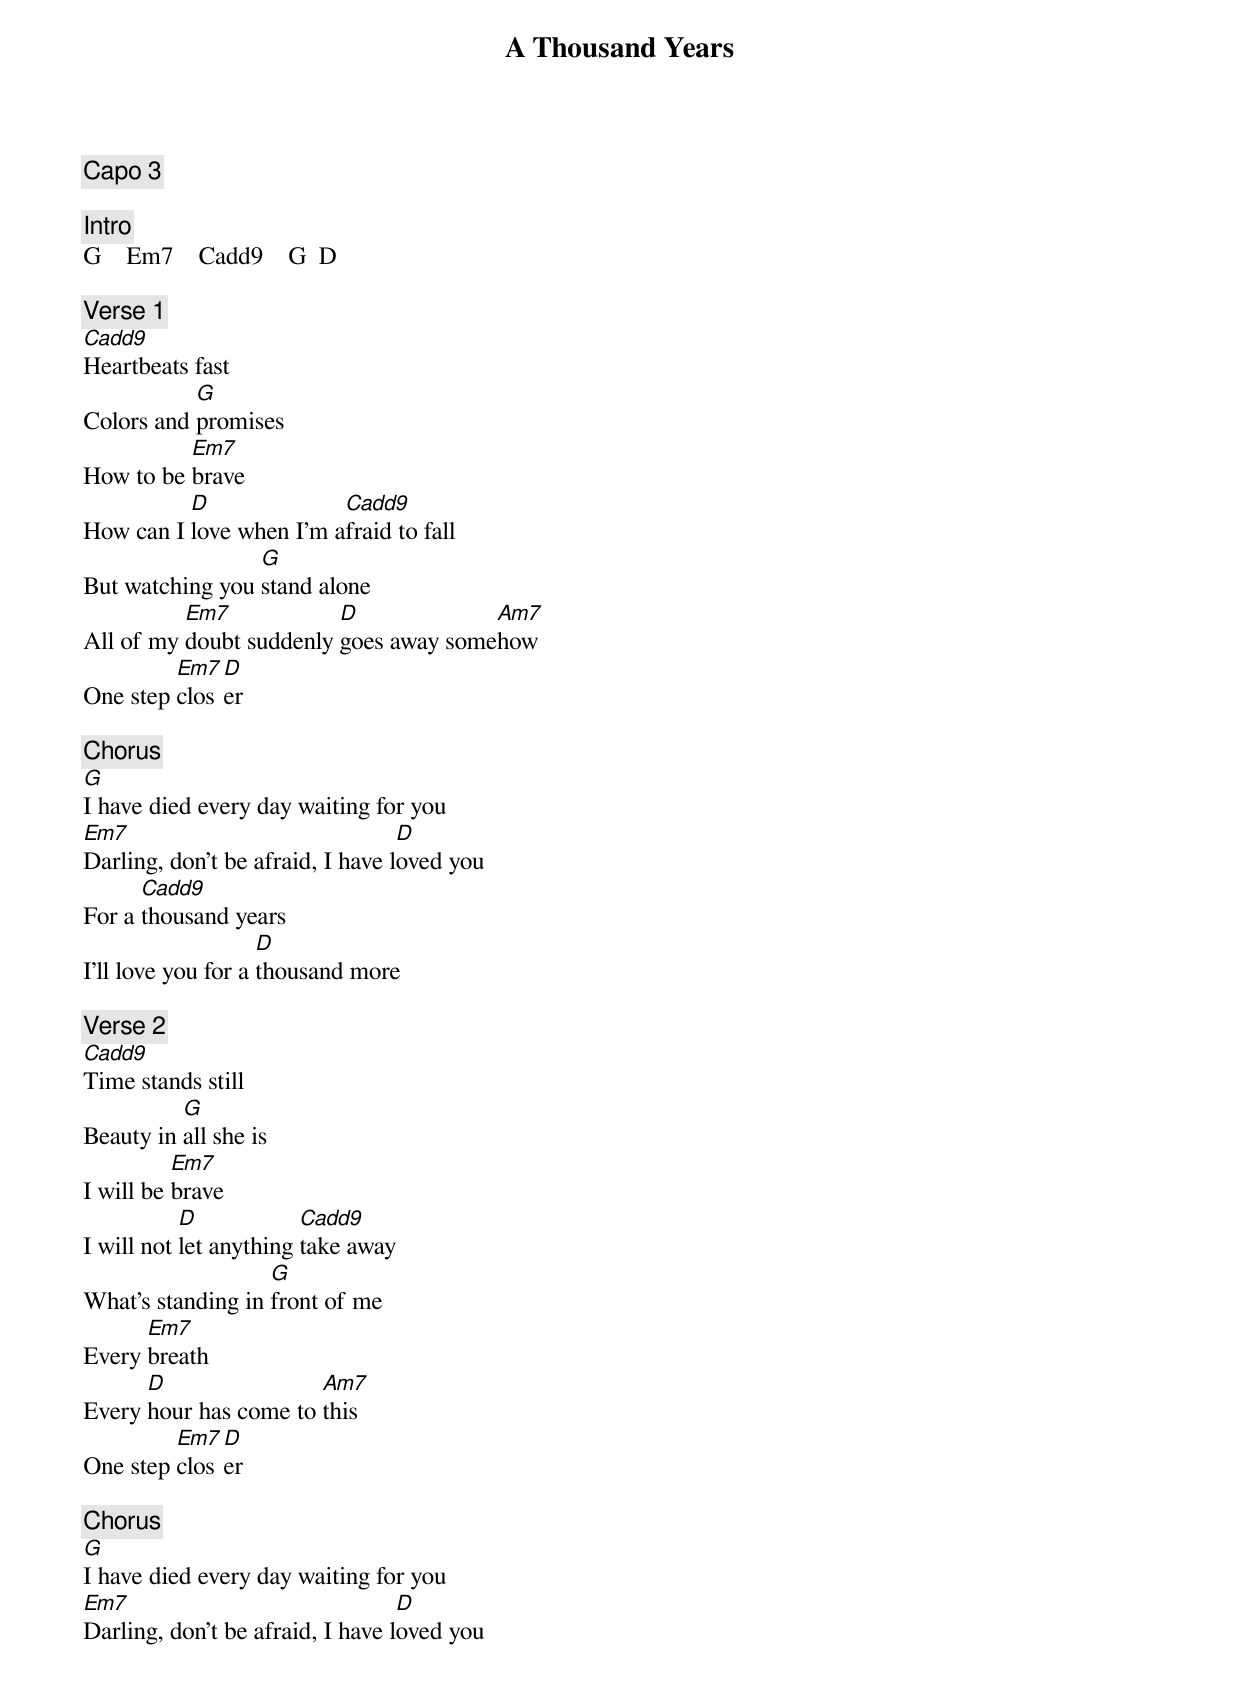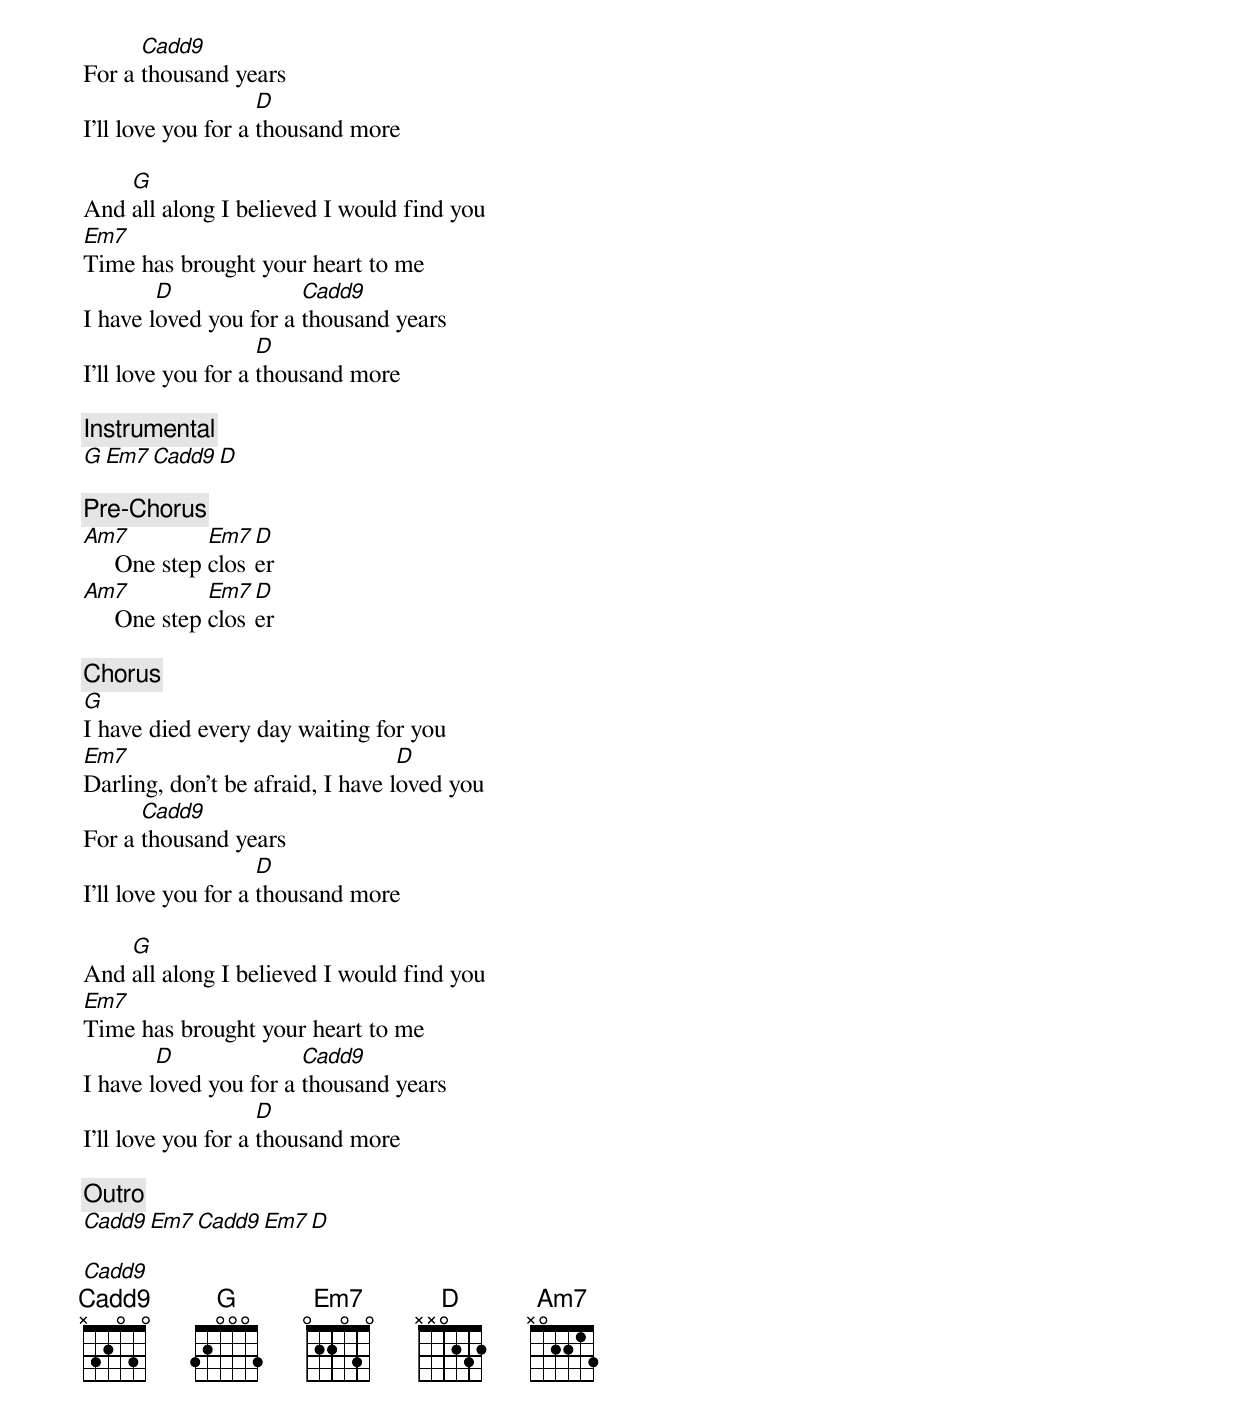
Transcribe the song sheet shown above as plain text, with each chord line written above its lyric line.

{title:A Thousand Years}
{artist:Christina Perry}
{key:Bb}
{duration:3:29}
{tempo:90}
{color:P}

{comment: Capo 3}

[Intro]
G    Em7    Cadd9    G  D

[Verse 1]
Cadd9
Heartbeats fast
           G
Colors and promises
          Em7
How to be brave
          D              Cadd9
How can I love when I'm afraid to fall
                 G
But watching you stand alone
          Em7            D             Am7
All of my doubt suddenly goes away somehow
         Em7 D
One step closer

[Chorus]
G
I have died every day waiting for you
Em7                               D
Darling, don't be afraid, I have loved you
      Cadd9
For a thousand years
                    D
I'll love you for a thousand more

[Verse 2]
Cadd9
Time stands still
          G
Beauty in all she is
          Em7
I will be brave
           D            Cadd9
I will not let anything take away
                   G
What's standing in front of me
      Em7
Every breath
      D                Am7
Every hour has come to this
         Em7 D
One step closer

[Chorus]
G
I have died every day waiting for you
Em7                               D
Darling, don't be afraid, I have loved you
      Cadd9
For a thousand years
                    D
I'll love you for a thousand more

    G
And all along I believed I would find you
Em7
Time has brought your heart to me
        D              Cadd9
I have loved you for a thousand years
                    D
I'll love you for a thousand more

[Instrumental]
G    Em7    Cadd9    D

[Pre-Chorus]
Am7           Em7 D
     One step closer
Am7           Em7 D
     One step closer

[Chorus]
G
I have died every day waiting for you
Em7                               D
Darling, don't be afraid, I have loved you
      Cadd9
For a thousand years
                    D
I'll love you for a thousand more

    G
And all along I believed I would find you
Em7
Time has brought your heart to me
        D              Cadd9
I have loved you for a thousand years
                    D
I'll love you for a thousand more

[Outro]
Cadd9    Em7    Cadd9    Em7  D

Cadd9
